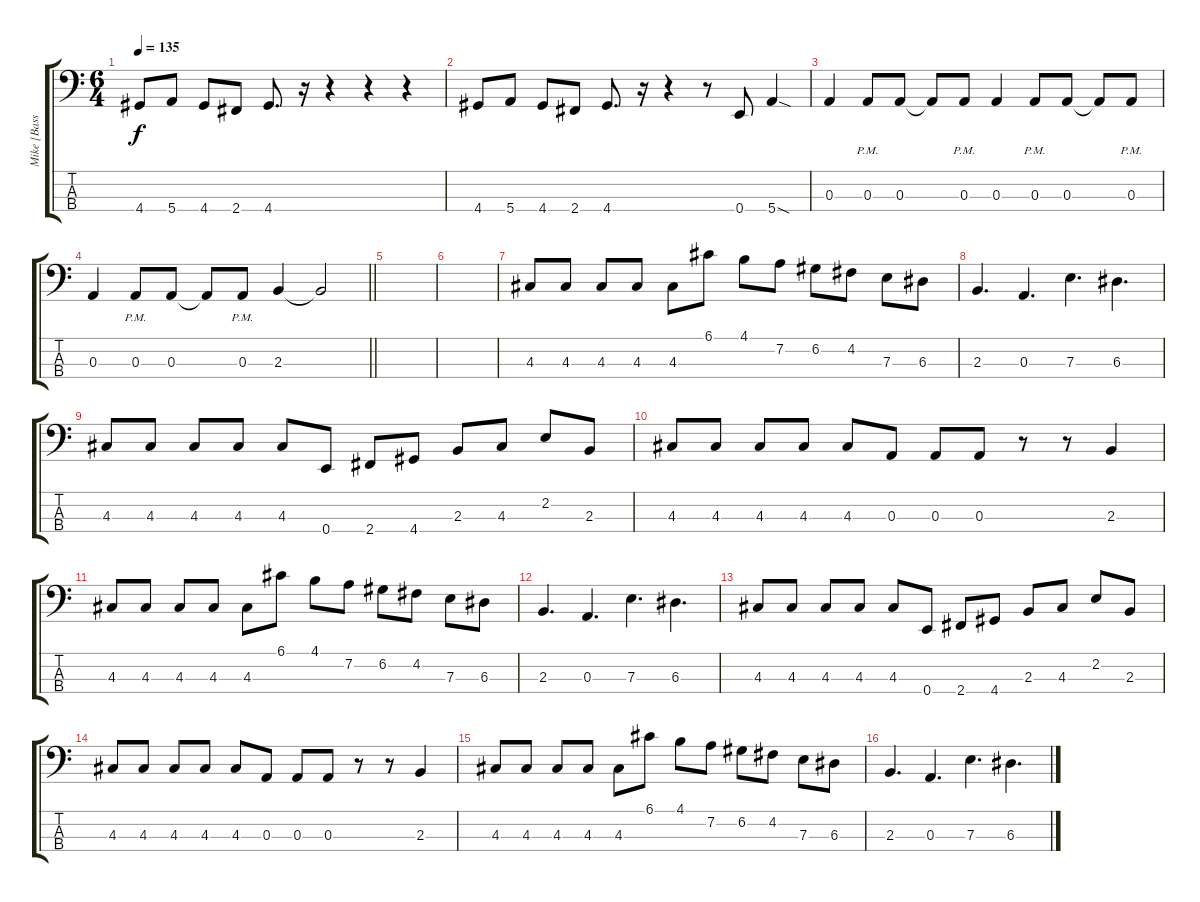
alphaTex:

\track ("Mike [Bass]" "Mike [Bass") {instrument electricbasspick}
\staff {score tabs}
\tuning (G2 D2 A1 E1) {hide}
\ts (6 4)
\tempo 135
\clef f4
\ks c
4.4.8{dy f} 5.4.8 4.4.8 2.4.8 4.4.8{d} r.16 r.4 r.4 r.4 |
4.4.8 5.4.8 4.4.8 2.4.8 4.4.8{d} r.16 r.4 r.8 0.4.8 5.4{sod}.4 |
0.3.4 0.3{pm}.8 0.3.8 0.3{t}.8 0.3{pm}.8 0.3.4 0.3{pm}.8 0.3.8 0.3{t}.8 0.3{pm}.8 |
\barLineRight lightlight
0.3.4 0.3{pm}.8 0.3.8 0.3{t}.8 0.3{pm}.8 2.3.4 2.3{t}.2 |
|
|
4.3.8 4.3.8 4.3.8 4.3.8 4.3.8 6.1.8 4.1.8 7.2.8 6.2.8 4.2.8 7.3.8 6.3.8 |
2.3.4{d} 0.3.4{d} 7.3.4{d} 6.3.4{d} |
4.3.8 4.3.8 4.3.8 4.3.8 4.3.8 0.4.8 2.4.8 4.4.8 2.3.8 4.3.8 2.2.8 2.3.8 |
4.3.8 4.3.8 4.3.8 4.3.8 4.3.8 0.3.8 0.3.8 0.3.8 r.8 r.8 2.3.4 |
4.3.8 4.3.8 4.3.8 4.3.8 4.3.8 6.1.8 4.1.8 7.2.8 6.2.8 4.2.8 7.3.8 6.3.8 |
2.3.4{d} 0.3.4{d} 7.3.4{d} 6.3.4{d} |
4.3.8 4.3.8 4.3.8 4.3.8 4.3.8 0.4.8 2.4.8 4.4.8 2.3.8 4.3.8 2.2.8 2.3.8 |
4.3.8 4.3.8 4.3.8 4.3.8 4.3.8 0.3.8 0.3.8 0.3.8 r.8 r.8 2.3.4 |
4.3.8 4.3.8 4.3.8 4.3.8 4.3.8 6.1.8 4.1.8 7.2.8 6.2.8 4.2.8 7.3.8 6.3.8 |
2.3.4{d} 0.3.4{d} 7.3.4{d} 6.3.4{d}
